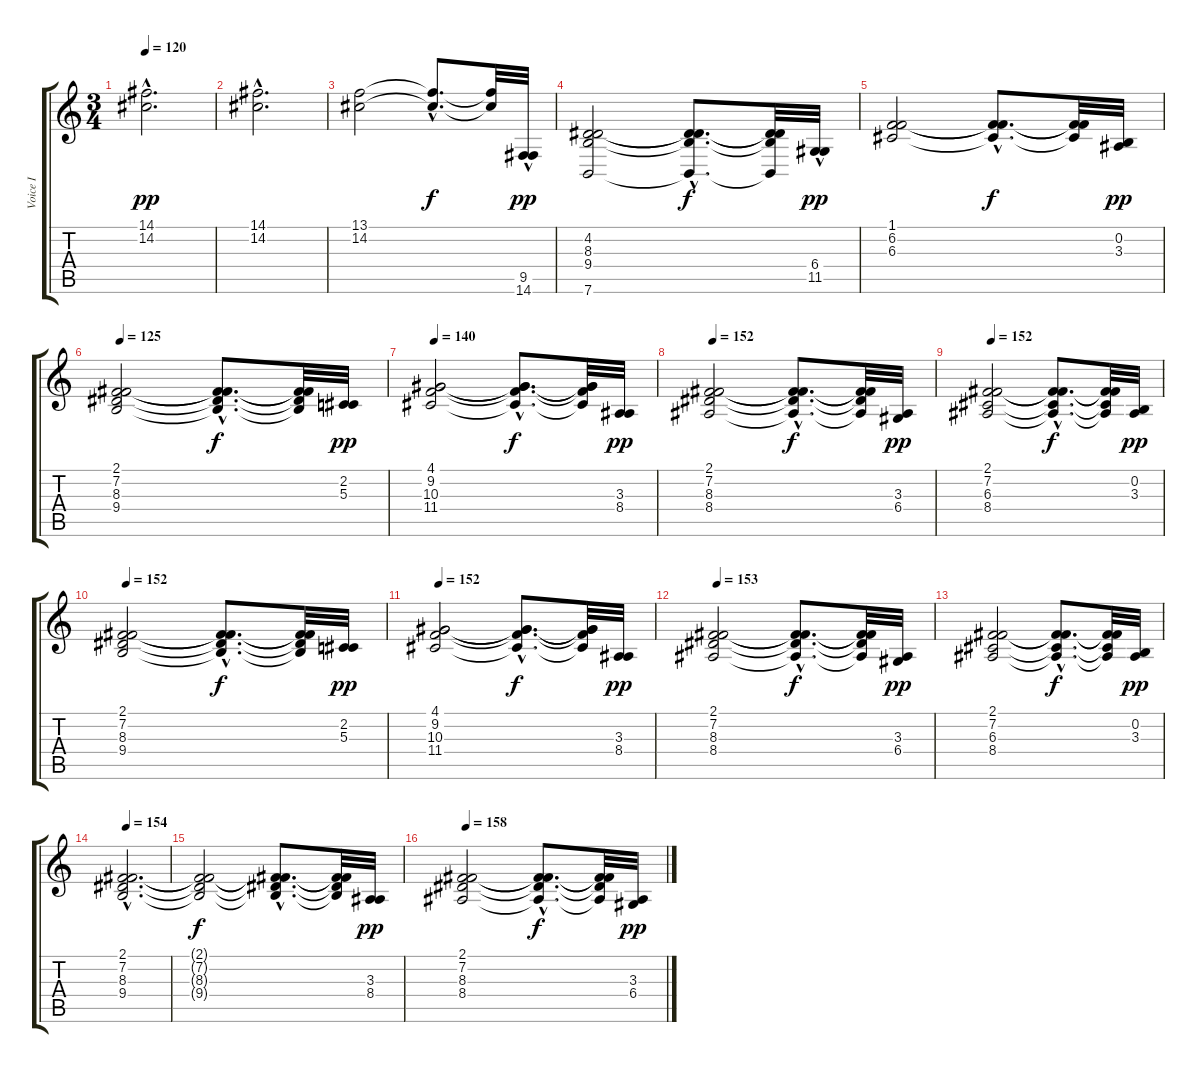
\track ("Voice I" "Voice I") {instrument stringensemble1}
\staff {score tabs}
\tuning (E4 B3 G3 D3 A2 E2) {hide}
\ts (3 4)
\tempo 120
\clef g2
\ks c
(14.1{hac} 14.2{hac}).2{d dy pp} |
(14.1{hac} 14.2{hac}).2{d} |
(13.1 14.2).2{instrument harpsichord} (13.1{hac t} 14.2{hac t}).8{d dy f} (13.1{t} 14.2{t}).32 (9.5{hac} 14.6).32{dy pp} |
(4.2 8.3 9.4 7.6).2{volume 10 instrument stringensemble1} (4.2{hac t} 8.3{hac t} 9.4{hac t} 7.6{hac t}).8{d dy f} (4.2{t} 8.3{t} 9.4{t} 7.6{t}).32 (6.4{hac} 11.5).32{dy pp} |
(1.1 6.2 6.3).2 (1.1{hac t} 6.2{hac t} 6.3{hac t}).8{d dy f} (1.1{t} 6.2{t} 6.3{t}).32 (0.2 3.3).32{dy pp} |
\tempo 125
(2.1 7.2 8.3 9.4).2 (2.1{hac t} 7.2{hac t} 8.3{hac t} 9.4{hac t}).8{d dy f} (2.1{t} 7.2{t} 8.3{t} 9.4{t}).32 (2.2 5.3).32{dy pp} |
\tempo 140
(4.1 9.2 10.3 11.4).2 (4.1{hac t} 9.2{hac t} 10.3{hac t} 11.4{hac t}).8{d dy f} (4.1{t} 9.2{t} 10.3{t} 11.4{t}).32 (3.3 8.4).32{dy pp} |
\tempo 152
(2.1 7.2 8.3 8.4).2{volume 10 instrument stringensemble1} (2.1{hac t} 7.2{hac t} 8.3{hac t} 8.4{hac t}).8{d dy f} (2.1{t} 7.2{t} 8.3{t} 8.4{t}).32 (3.3 6.4).32{dy pp} |
\tempo 152
(2.1 7.2 6.3 8.4).2 (2.1{hac t} 7.2{hac t} 6.3{hac t} 8.4{hac t}).8{d dy f} (2.1{t} 7.2{t} 6.3{t} 8.4{t}).32 (0.2 3.3).32{dy pp} |
\tempo 152
(2.1 7.2 8.3 9.4).2 (2.1{hac t} 7.2{hac t} 8.3{hac t} 9.4{hac t}).8{d dy f} (2.1{t} 7.2{t} 8.3{t} 9.4{t}).32 (2.2 5.3).32{dy pp} |
\tempo 152
(4.1 9.2 10.3 11.4).2 (4.1{hac t} 9.2{hac t} 10.3{hac t} 11.4{hac t}).8{d dy f} (4.1{t} 9.2{t} 10.3{t} 11.4{t}).32 (3.3 8.4).32{dy pp} |
\tempo 153
(2.1 7.2 8.3 8.4).2 (2.1{hac t} 7.2{hac t} 8.3{hac t} 8.4{hac t}).8{d dy f} (2.1{t} 7.2{t} 8.3{t} 8.4{t}).32 (3.3 6.4).32{dy pp} |
(2.1 7.2 6.3 8.4).2 (2.1{hac t} 7.2{hac t} 6.3{hac t} 8.4{hac t}).8{d dy f} (2.1{t} 7.2{t} 6.3{t} 8.4{t}).32 (0.2 3.3).32{dy pp} |
\tempo 154
(2.1{hac} 7.2{hac} 8.3{hac} 9.4{hac}).2{d} |
(2.1{t} 7.2{t} 8.3{t} 9.4{t}).2{dy f} (2.1{hac t} 7.2{hac t} 8.3{hac t} 9.4{hac t}).8{d} (2.1{t} 7.2{t} 8.3{t} 9.4{t}).32 (3.3 8.4).32{dy pp} |
\tempo 158
(2.1 7.2 8.3 8.4).2{volume 10 instrument stringensemble1} (2.1{hac t} 7.2{hac t} 8.3{hac t} 8.4{hac t}).8{d dy f} (2.1{t} 7.2{t} 8.3{t} 8.4{t}).32 (3.3 6.4).32{dy pp}
